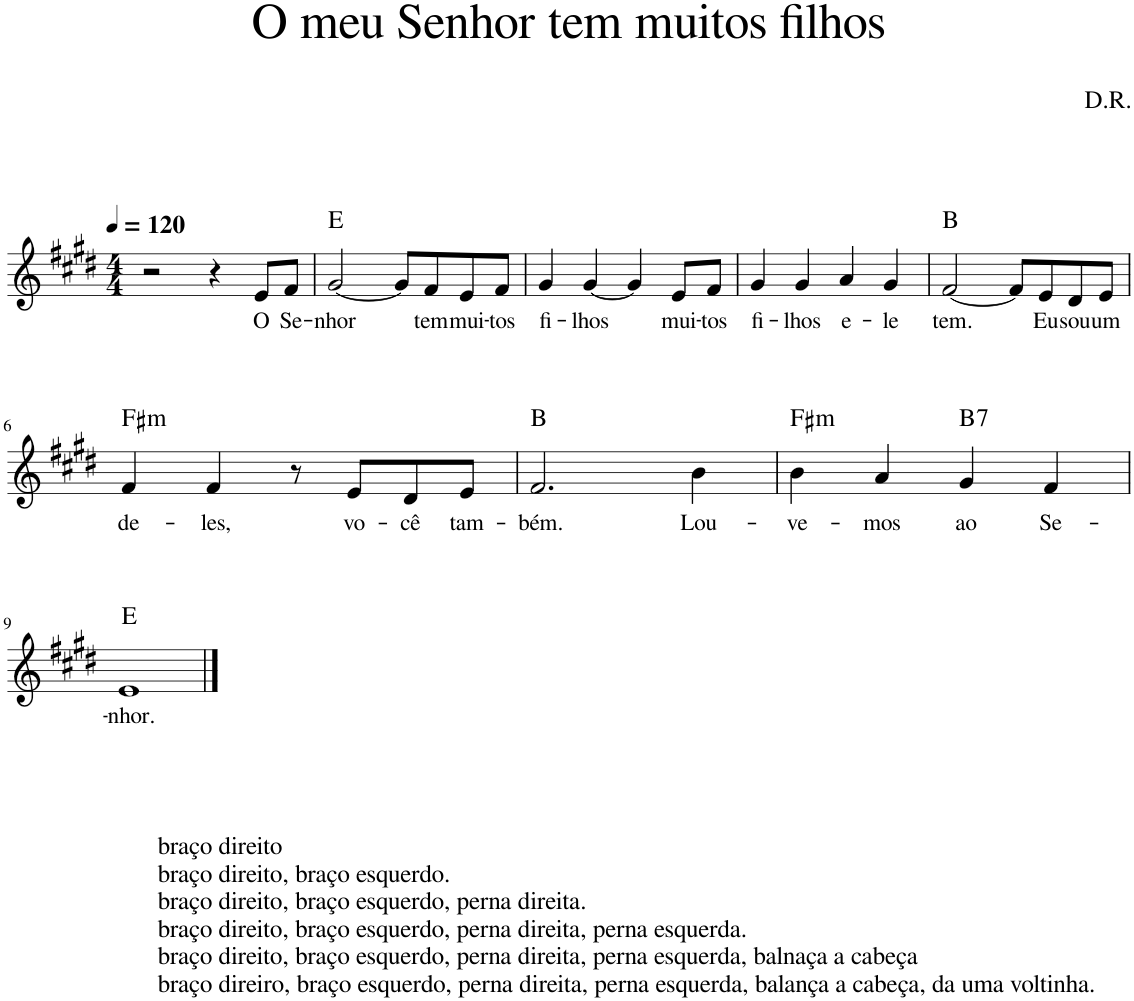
**kern	**text	**harte
*part1	*part1	*part1
*staff1	*staff1	*
*I"Voz	*	*
*I'Vo.	*	*
*clefG2	*	*
*k[f#c#g#d#]	*	*
*M4/4	*	*
*MM120	*	*
=1	=1	=1
2r	.	.
4r	.	.
!	!LO:LY:b	!
8e/L	O	.
!	!LO:LY:b	!
8f#/J	Se-	.
=2	=2	=2
!	!LO:LY:b	!
[2g#/	-nhor	E:maj
8g#/L]	.	.
!	!LO:LY:b	!
8f#/	tem	.
!	!LO:LY:b	!
8e/	mui-	.
!	!LO:LY:b	!
8f#/J	-tos	.
=3	=3	=3
!	!LO:LY:b	!
4g#/	fi-	.
!	!LO:LY:b	!
[4g#/	-lhos	.
4g#/]	.	.
!	!LO:LY:b	!
8e/L	mui-	.
!	!LO:LY:b	!
8f#/J	-tos	.
=4	=4	=4
!	!LO:LY:b	!
4g#/	fi-	.
!	!LO:LY:b	!
4g#/	-lhos	.
!	!LO:LY:b	!
4a/	e-	.
!	!LO:LY:b	!
4g#/	-le	.
=5	=5	=5
!	!LO:LY:b	!
[2f#/	tem.	B:maj
8f#/L]	.	.
!	!LO:LY:b	!
8e/	Eu	.
!	!LO:LY:b	!
8d#/	sou	.
!	!LO:LY:b	!
8e/J	um	.
!!LO:LB:g=z
=6	=6	=6
!	!LO:LY:b	!LO:H:kt=m
4f#/	de-	F#:min
!	!LO:LY:b	!
4f#/	-les,	.
8r	.	.
!	!LO:LY:b	!
8e/L	vo-	.
!	!LO:LY:b	!
8d#/	-cê	.
!	!LO:LY:b	!
8e/J	tam-	.
=7	=7	=7
!	!LO:LY:b	!
2.f#/	-bém.	B:maj
!	!LO:LY:b	!
4b\	Lou-	.
=8	=8	=8
!	!LO:LY:b	!LO:H:kt=m
4b\	-ve-	F#:min
!	!LO:LY:b	!
4a/	-mos	.
!	!LO:LY:b	!LO:H:kt=7
4g#/	ao	B:7
!	!LO:LY:b	!
4f#/	Se-	.
!!LO:LB:g=z
=9	=9	=9
!LO:TX:b:t=braço direito	!	!
!LO:TX:b:t=braço direito, braço esquerdo.	!	!
!LO:TX:b:t=braço direito, braço esquerdo, perna direita.	!	!
!LO:TX:b:t=braço direito, braço esquerdo, perna direita, perna esquerda.	!	!
!LO:TX:b:t=braço direito, braço esquerdo, perna direita, perna esquerda, balnaça a cabeça	!	!
!LO:TX:b:t=braço direiro, braço esquerdo, perna direita, perna esquerda, balança a cabeça, da uma voltinha.	!	!
!	!LO:LY:b	!
1e	-nhor.	E:maj
==	==	==
*-	*-	*-
